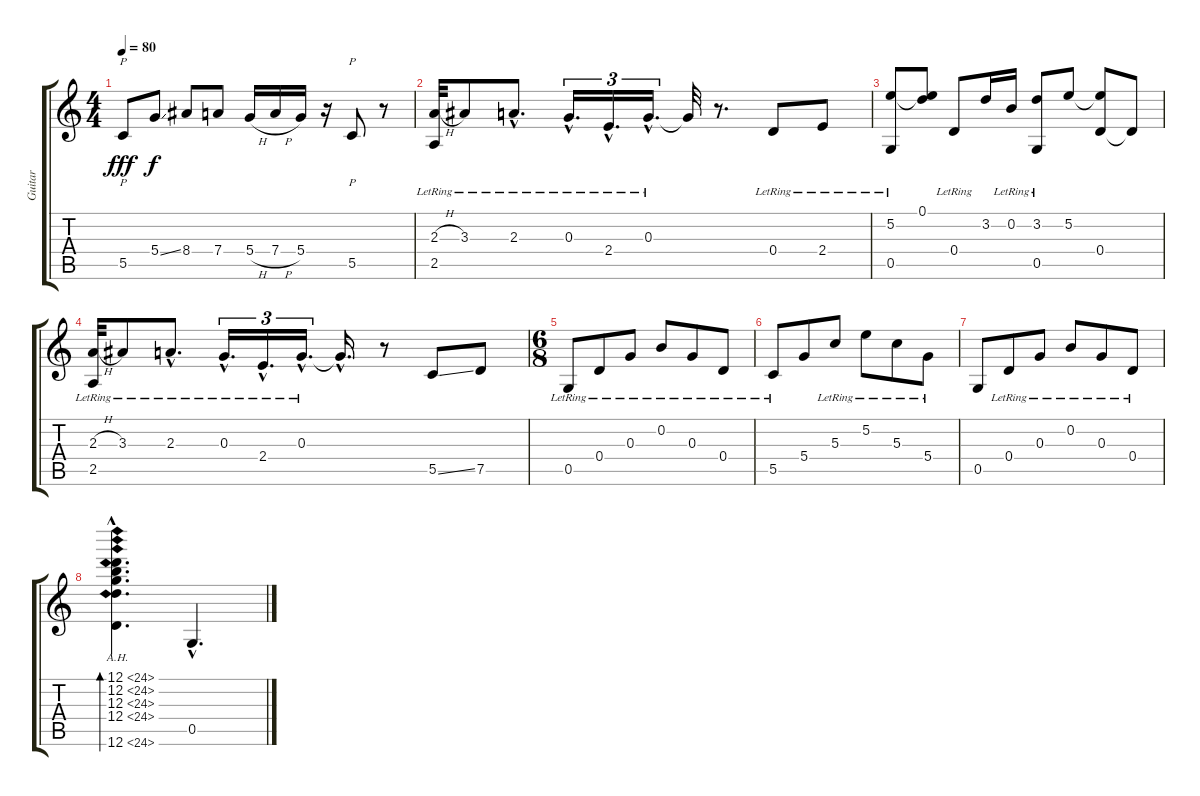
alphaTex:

\track ("Guitar" "Guitar") {instrument acousticguitarsteel}
\staff {score tabs}
\tuning (D4 B3 G3 D3 G2 D2) {hide}
\ts (4 4)
\tempo 80
\clef g2
\ks c
5.5.8{p dy fff} 5.4{ss}.8{dy f} 8.4.8 7.4.8 5.4{h}.16 7.4{h}.16 5.4.16 r.16 5.5.8{p} r.8 |
(2.3{h} 2.5{lr}).32 3.3{lr}.8 2.3{hac lr}.8{d} 0.3{hac lr}.16{d tu (3 2)} 2.4{hac lr}.16{d tu (3 2)} 0.3{hac lr}.16{d tu (3 2)} 0.3{t}.32 r.8{d} 0.4{lr}.8 2.4{lr}.8 |
(5.2 0.5{lr}).8 (0.1 5.2{t}).8 0.4{lr}.8 3.2.16 0.2{lr}.16 (3.2 0.5{lr}).8 5.2.8 (5.2{t} 0.4).8 0.4{t}.8 |
(2.3{h} 2.5{lr}).32 3.3{lr}.8 2.3{hac lr}.8{d} 0.3{hac lr}.16{d tu (3 2)} 2.4{hac lr}.16{d tu (3 2)} 0.3{hac lr}.16{d tu (3 2)} 0.3{hac t}.16{d} r.8 5.5{ss}.8 7.5.8 |
\ts (6 8)
0.5{lr}.8 0.4{lr}.8 0.3{lr}.8 0.2{lr}.8 0.3{lr}.8 0.4{lr}.8 |
5.5{lr}.8 5.4.8 5.3{lr}.8 5.2{lr}.8 5.3{lr}.8 5.4{lr}.8 |
0.5.8 0.4{lr}.8 0.3{lr}.8 0.2{lr}.8 0.3{lr}.8 0.4{lr}.8 |
(12.1{ah 12 hac} 12.2{ah 12 hac} 12.3{ah 12 hac} 12.4{ah 12 hac} 12.6{ah 12 hac}).4{d bd 240} 0.5{hac}.4{d}
